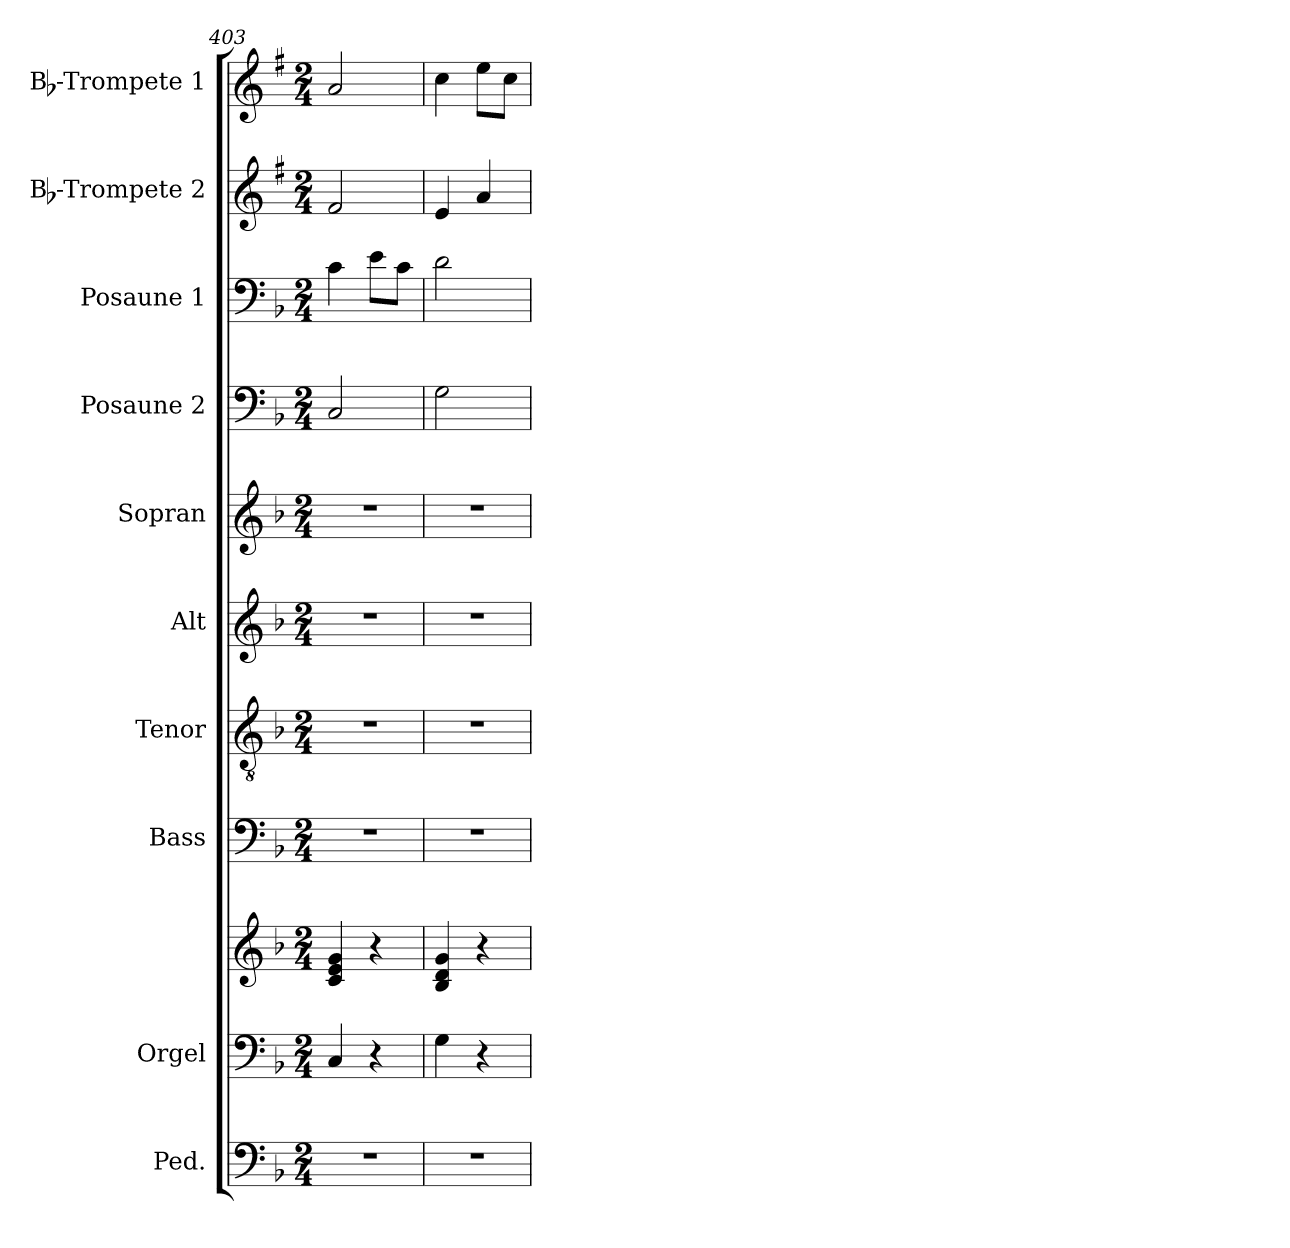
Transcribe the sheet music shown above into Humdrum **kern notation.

**kern	**kern	**kern	**kern	**kern	**kern	**kern	**kern	**kern	**kern	**kern
*part10	*part9	*part9	*part8	*part7	*part6	*part5	*part4	*part3	*part2	*part1
*staff11	*staff10	*staff9	*staff8	*staff7	*staff6	*staff5	*staff4	*staff3	*staff2	*staff1
*I"Ped.	*I"Orgel	*	*I"Bass	*I"Tenor	*I"Alt	*I"Sopran	*I"Posaune 2	*I"Posaune 1	*I"Bb-Trompete 2	*I"Bb-Trompete 1
*	*I'Org.	*	*I'B.	*I'T.	*I'A.	*I'S.	*I'Pos. 2	*I'Pos. 1	*I'Bb Trp. 2	*I'Bb Trp. 1
*clefF4	*clefF4	*clefG2	*clefF4	*clefGv2	*clefG2	*clefG2	*clefF4	*clefF4	*clefG2	*clefG2
*ITrd7c12	*	*	*	*	*	*	*	*	*ITrd1c2	*ITrd1c2
*k[b-]	*k[b-]	*k[b-]	*k[b-]	*k[b-]	*k[b-]	*k[b-]	*k[b-]	*k[b-]	*k[b-]	*k[b-]
*F:	*F:	*F:	*F:	*F:	*F:	*F:	*F:	*F:	*F:	*F:
*M2/4	*M2/4	*M2/4	*M2/4	*M2/4	*M2/4	*M2/4	*M2/4	*M2/4	*M2/4	*M2/4
=403	=403	=403	=403	=403	=403	=403	=403	=403	=403	=403
2r	4C/	4c/ 4e/ 4g/	2r	2r	2r	2r	2C/	4c\	2e/	2g/
.	4r	4r	.	.	.	.	.	8e\L	.	.
.	.	.	.	.	.	.	.	8c\J	.	.
=404	=404	=404	=404	=404	=404	=404	=404	=404	=404	=404
2r	4G\	4B-/ 4d/ 4g/	2r	2r	2r	2r	2G\	2d\	4d/	4b-\
.	4r	4r	.	.	.	.	.	.	4g/	8dd\L
.	.	.	.	.	.	.	.	.	.	8b-\J
=	=	=	=	=	=	=	=	=	=	=
*-	*-	*-	*-	*-	*-	*-	*-	*-	*-	*-
